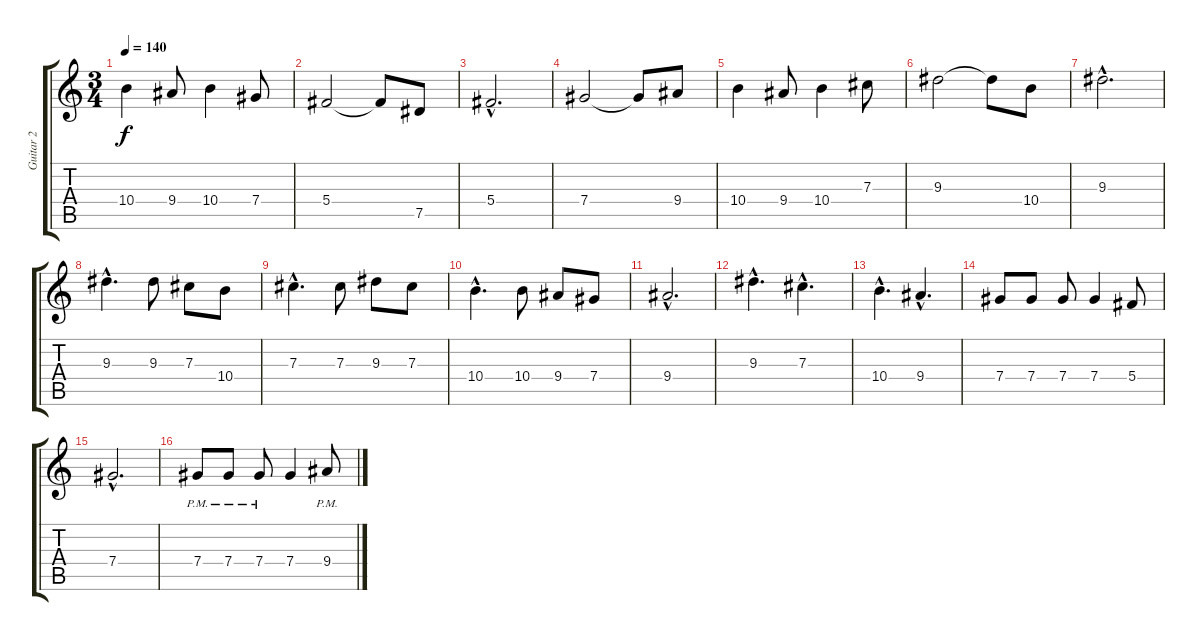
\track ("Guitar 2" "Guitar 2") {instrument overdrivenguitar}
\staff {score tabs}
\tuning (Eb4 Bb3 Gb3 Db3 Ab2 Eb2) {hide}
\ts (3 4)
\tempo 140
\clef g2
\ks c
10.4.4{dy f} 9.4.8 10.4.4 7.4.8 |
5.4.2 5.4{t}.8 7.5.8 |
5.4{hac}.2{d} |
7.4.2 7.4{t}.8 9.4.8 |
10.4.4 9.4.8 10.4.4 7.3.8 |
9.3.2 9.3{t}.8 10.4.8 |
9.3{hac}.2{d} |
9.3{hac}.4{d} 9.3.8 7.3.8 10.4.8 |
7.3{hac}.4{d} 7.3.8 9.3.8 7.3.8 |
10.4{hac}.4{d} 10.4.8 9.4.8 7.4.8 |
9.4{hac}.2{d} |
9.3{hac}.4{d} 7.3{hac}.4{d} |
10.4{hac}.4{d} 9.4{hac}.4{d} |
7.4.8 7.4.8 7.4.8 7.4.4 5.4.8 |
7.4{hac}.2{d} |
7.4{pm}.8 7.4{pm}.8 7.4{pm}.8 7.4.4 9.4{pm}.8
